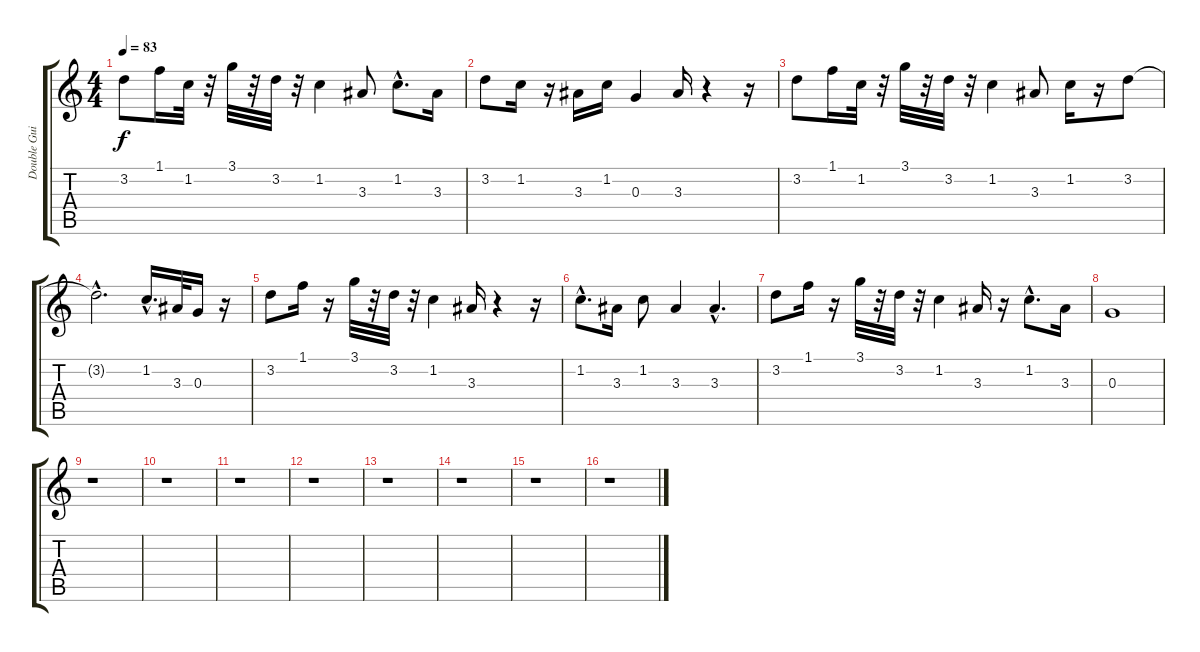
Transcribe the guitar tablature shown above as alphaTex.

\track ("Double Guitar 1" "Double Gui") {instrument distortionguitar}
\staff {score tabs}
\tuning (E4 B3 G3 D3 A2 E2) {hide}
\ts (4 4)
\tempo 83
\clef g2
\ks c
3.2.8{dy f instrument distortionguitar} 1.1.16 1.2.32 r.32 3.1.32 r.32 3.2.32 r.32 1.2.4 3.3.8 1.2{hac}.8{d} 3.3.16 |
3.2.8 1.2.16 r.16 3.3.16 1.2.16 0.3.4 3.3.16 r.4 r.16 |
3.2.8 1.1.16 1.2.32 r.32 3.1.32 r.32 3.2.32 r.32 1.2.4 3.3.8 1.2.16 r.16 3.2.8 |
3.2{hac t}.2{d} 1.2{hac}.16{d} 3.3.32 0.3.16 r.16 |
3.2.8 1.1.16 r.16 3.1.32 r.32 3.2.32 r.32 1.2.4 3.3.16 r.4 r.16 |
1.2{hac}.8{d} 3.3.16 1.2.8 3.3.4 3.3{hac}.4{d} |
3.2.8 1.1.16 r.16 3.1.32 r.32 3.2.32 r.32 1.2.4 3.3.16 r.16 1.2{hac}.8{d} 3.3.16 |
0.3.1 |
r.1 |
r.1 |
r.1 |
r.1 |
r.1 |
r.1 |
r.1 |
r.1
